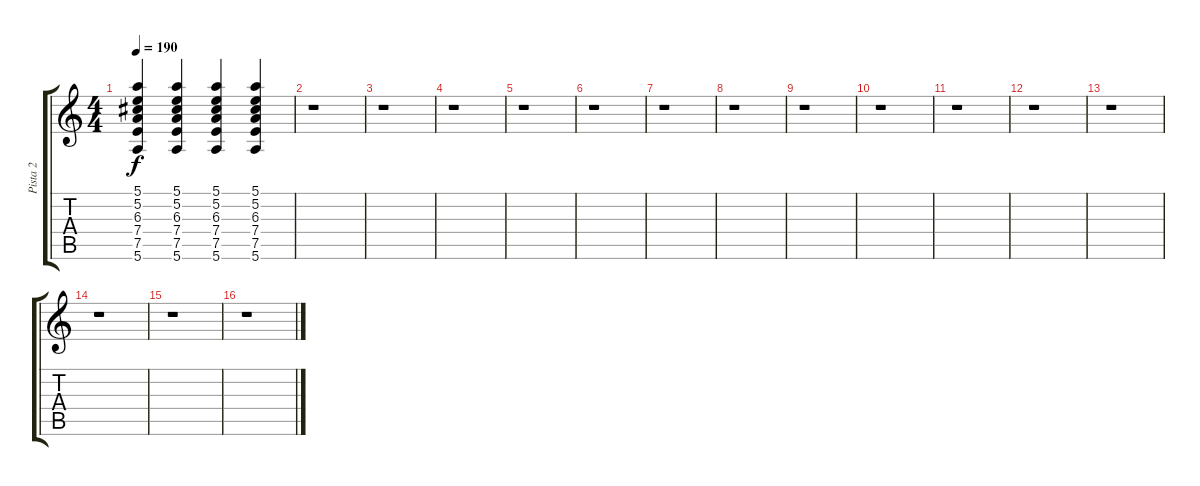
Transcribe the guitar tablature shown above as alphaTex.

\track ("Pista 2" "Pista 2") {instrument overdrivenguitar}
\staff {score tabs}
\tuning (E4 B3 G3 D3 A2 E2) {hide}
\ts (4 4)
\tempo 190
\clef g2
\ks c
(5.1 5.2 6.3 7.4 7.5 5.6).4{dy f} (5.1 5.2 6.3 7.4 7.5 5.6).4 (5.1 5.2 6.3 7.4 7.5 5.6).4 (5.1 5.2 6.3 7.4 7.5 5.6).4 |
r.1 |
r.1 |
r.1 |
r.1 |
r.1 |
r.1 |
r.1 |
r.1 |
r.1 |
r.1 |
r.1 |
r.1 |
r.1 |
r.1 |
r.1
